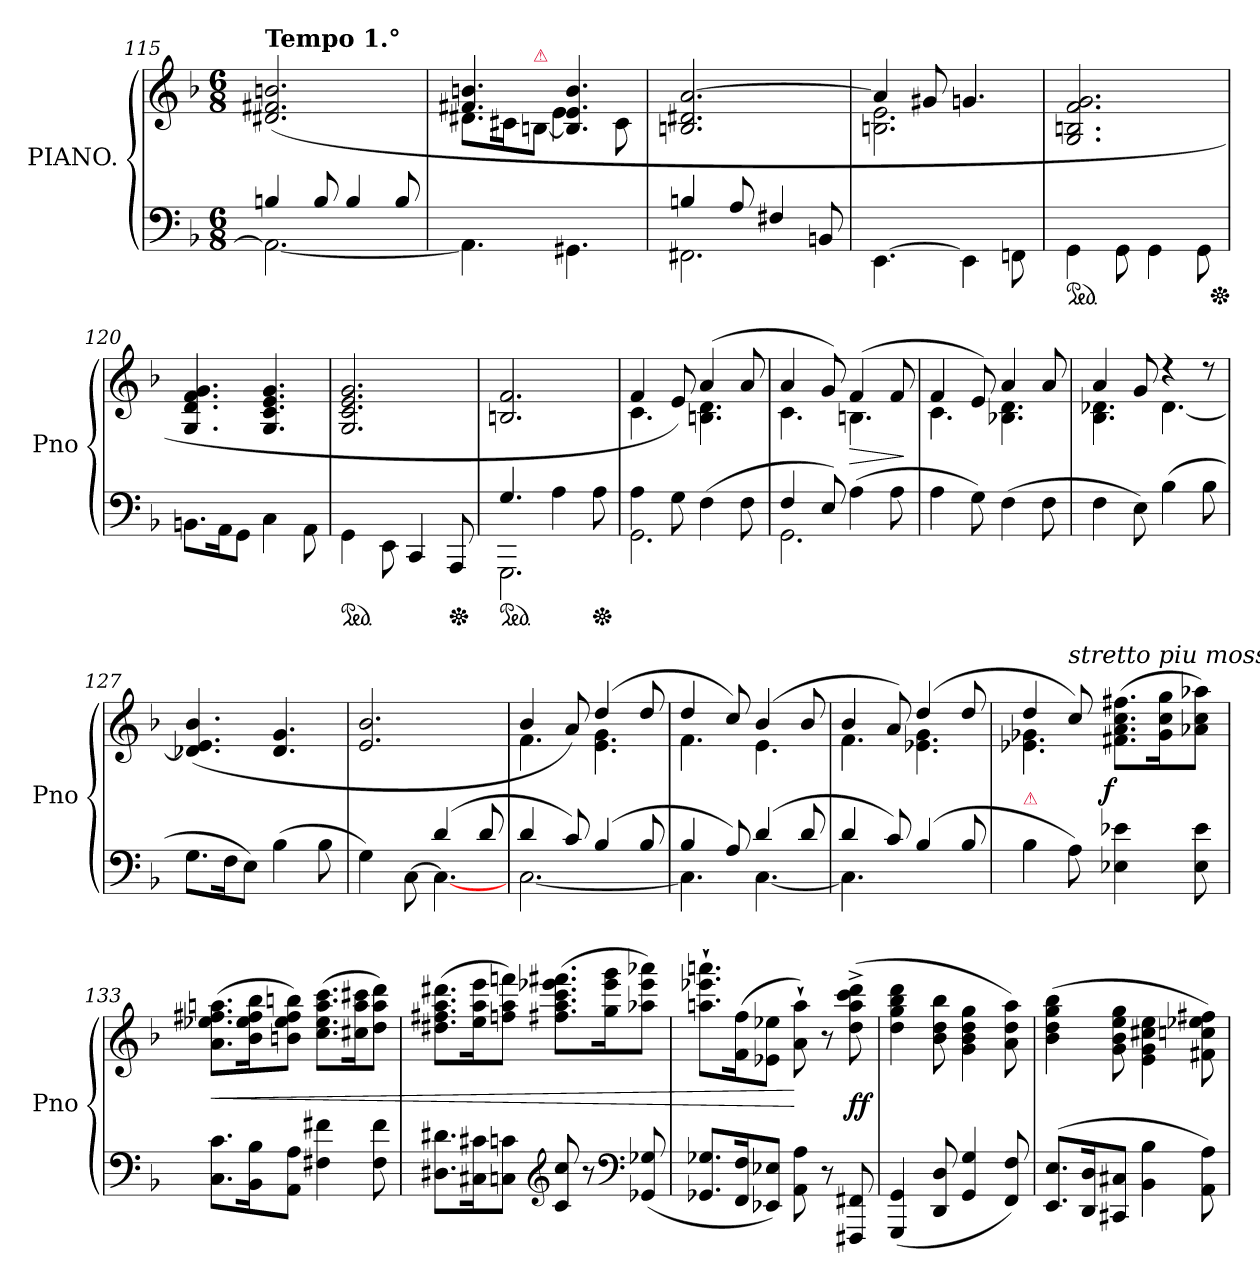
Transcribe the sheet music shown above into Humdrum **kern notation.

**kern	**kern	**dynam
*part1	*part1	*part1
*staff2	*staff1	*staff1/2
*I"PIANO.	*	*
*I'Pno	*	*
*clefF4	*clefG2	*
*k[b-]	*k[b-]	*
*F:	*F:	*
*M6/8	*M6/8	*
=115	=115	=115
*^	*	*
!	!	!LO:TX:a:B:t=Tempo 1.°	!
4Bn	2.AA_	(>2.d#X 2.f#X 2.bn	.
8B	.	.	.
4B	.	.	.
8B	.	.	.
*v	*v	*	*
=116	=116	=116
*	*^	*
4.AA\]	4.f#X 4.bn	8.d#XL	.
.	.	16c#XK	.
!	!	!LO:TX:a:color=crimson:t=⚠	!
.	.	[>8BnJ	.
4.GG#X\	4.Bn] 4.e 4.b	4e	.
.	.	8c#	.
*	*v	*v	*
=117	=117	=117
*^	*	*
4Bn	2.FF#X	2.Bn 2.d#X [2.a	.
8A	.	.	.
4F#X	.	.	.
8BBn	.	.	.
*v	*v	*	*
=118	=118	=118
*	*^	*
[4.EE\	4a]	2.Bn 2.e	.
.	8g#X	.	.
4EE\]	4.gn	.	.
8FFn\	.	.	.
*	*v	*v	*
=119	=119	=119
*ped	*	*
4GG\	2.G/ 2.Bn/ 2.f/ 2.g/	.
8GG\	.	.
4GG\	.	.
8GG\	.	.
*Xped	*	*
=120	=120	=120
8.BBn\L	4.G/ 4.d/ 4.f/ 4.g/	.
16AA\K	.	.
8GG\J	.	.
4C\	4.G/ 4.c/ 4.e/ 4.g/	.
8AA\	.	.
=121	=121	=121
*ped	*	*
4GG\	2.G/ 2.c/ 2.e/ 2.g/	.
8EE\	.	.
4CC/	.	.
*Xped	*	*
8AAA/	.	.
=122	=122	=122
*^	*	*
*ped	*	*	*
(>4.G	2.GGG\)	2.Bn/ 2.f/	.
4A\	.	.	.
*Xped	*	*	*
8A\	.	.	.
=123	=123	=123	=123
*	*	*^	*
4A\	2.GG	4f	4.c	.
8G\	.	8e)	.	.
(>4F\	.	(>4a	4.Bn 4.d	.
8F\	.	8a	.	.
=124	=124	=124	=124	=124
4F	2.GG	4a	4.c	.
8E)	.	8g)	.	.
!	!	!	!	!LO:HP:b
(>4A\	.	(>4f	4.Bn	>
8A\	.	8f	.	.
*v	*v	*	*	*
*	*v	*v	*
.	.	]
=125	=125	=125
*	*^	*
4A	4f	4.c	.
8G)	8e)	.	.
(>4F	4a	4.B-X 4.d	.
8F	8a	.	.
=126	=126	=126	=126
4F	4a	4.B- 4.d-X	.
8E)	8g	.	.
(>4B-	4r	[4.d-	.
8B-	8r	.	.
*	*v	*v	*
=127	=127	=127
8.GL	(>4.d-X] 4.e 4.b-	.
16FK	.	.
8EJ)	.	.
(>4B-	4.d- 4.g	.
8B-	.	.
=128	=128	=128
*^	*	*
4.rgyy	4G)	2.e 2.b-	.
.	[>8C\	.	.
(<4d	4.C_>	.	.
8d	.	.	.
=129	=129	=129	=129
*	*	*^	*
4d	[2.C	4b-	4.f	.
8c)	.	8a)	.	.
(<4B-	.	(>4dd	4.e 4.g	.
8B-	.	8dd	.	.
=130	=130	=130	=130	=130
4B-	4.C]	4dd	4.f	.
8A)	.	8cc)	.	.
(<4d	[4.C	(>4b-	4.e	.
8d	.	8b-	.	.
=131	=131	=131	=131	=131
4d	4.C]	4b-	4.f	.
8c)	.	8a)	.	.
(<4B-/	4.rBByy	(>4dd	4.e-X 4.g	.
8B-/	.	8dd	.	.
*v	*v	*	*	*
=132	=132	=132	=132
!LO:TX:a:color=crimson:t=⚠	!	!	!
4B-\	4dd	4.e-X 4.g-X	.
!	!LO:TX:a:i:t=stretto piu mosso	!	!
8A\)	8cc)	.	.
!	!	!	!LO:DY:rj
4E-X\ 4e-X\	4.rgggyy	(>8.f#X 8.a 8.cc 8.ff#XL	f
.	.	16g- 16cc 16ggK	.
8E-\ 8e-\	.	8a-X 8cc 8aa-XJ)	.
=133	=133	=133	=133
!	!LO:TX:a:color=crimson:t=⚠	!	!
*	*v	*v	*
8.C 8.cL	(>8.a 8.ee-X 8.ff#X 8.aanL	<
16BB- 16B-K	16b- 16ee- 16ff# 16bb-K	.
8AA 8AJ	8bn 8ee- 8ff# 8bbnJ)	.
4F#X 4f#X	(>8.cc 8.ee- 8.aa 8.cccL	.
.	16cc#X 16aa 16ccc#XK	.
8F# 8f#	8dd 8aa 8dddJ)	.
=134	=134	=134
8.D#X 8.d#XL	(>8.dd#X 8.ff#X 8.aa 8.ddd#XL	.
16C#X 16c#XK	16ee 16aa 16eeeK	.
8Cn 8cnJ	8ffn 8aa 8fffnJ)	.
*clefG2	*	*
8c 8cc	(>8.ff#X 8.aa 8.ccc 8.eee-X 8.fff#XL	.
8r	.	.
.	16gg 16eee- 16gggK	.
*clefF4	*	*
(<8GG-X 8G-X	8aa-X 8eee- 8aaa-XJ)	.
=135	=135	=135
8.GG-X 8.G-XL	8.aan`> 8.eee-X`> 8.aaan`>L	.
16FF 16FK	(>16f 16ffK	.
8EE-X 8E-XJ)	8e-X 8ee-XJ	.
8AA 8A	8a`> 8aa`>)	[
8r	8r	.
8FFF#X 8FF#X	(>8dd^> 8aa^> 8ccc^> 8ddd^>	ff
=136	=136	=136
(<4GGG 4GG	4dd 4gg 4bb- 4ddd	.
8DD 8D	8b- 8dd 8bb-	.
4GG 4G	4g 4b- 4dd 4gg	.
8FF 8F)	8a 8dd 8aa)	.
=137	=137	=137
(<8.EE/ 8.E/L	(>4b- 4dd 4gg 4bb-	.
16DD/ 16D/K	.	.
8CC#X/ 8C#X/J	8g 8b- 8ee 8gg	.
4BB- 4B-	4e\ 4g\ 4cc#X\ 4ee\	.
8AA 8A)	8f#X 8ccn 8ee-X 8ff#X)	.
=	=	=
*-	*-	*-
